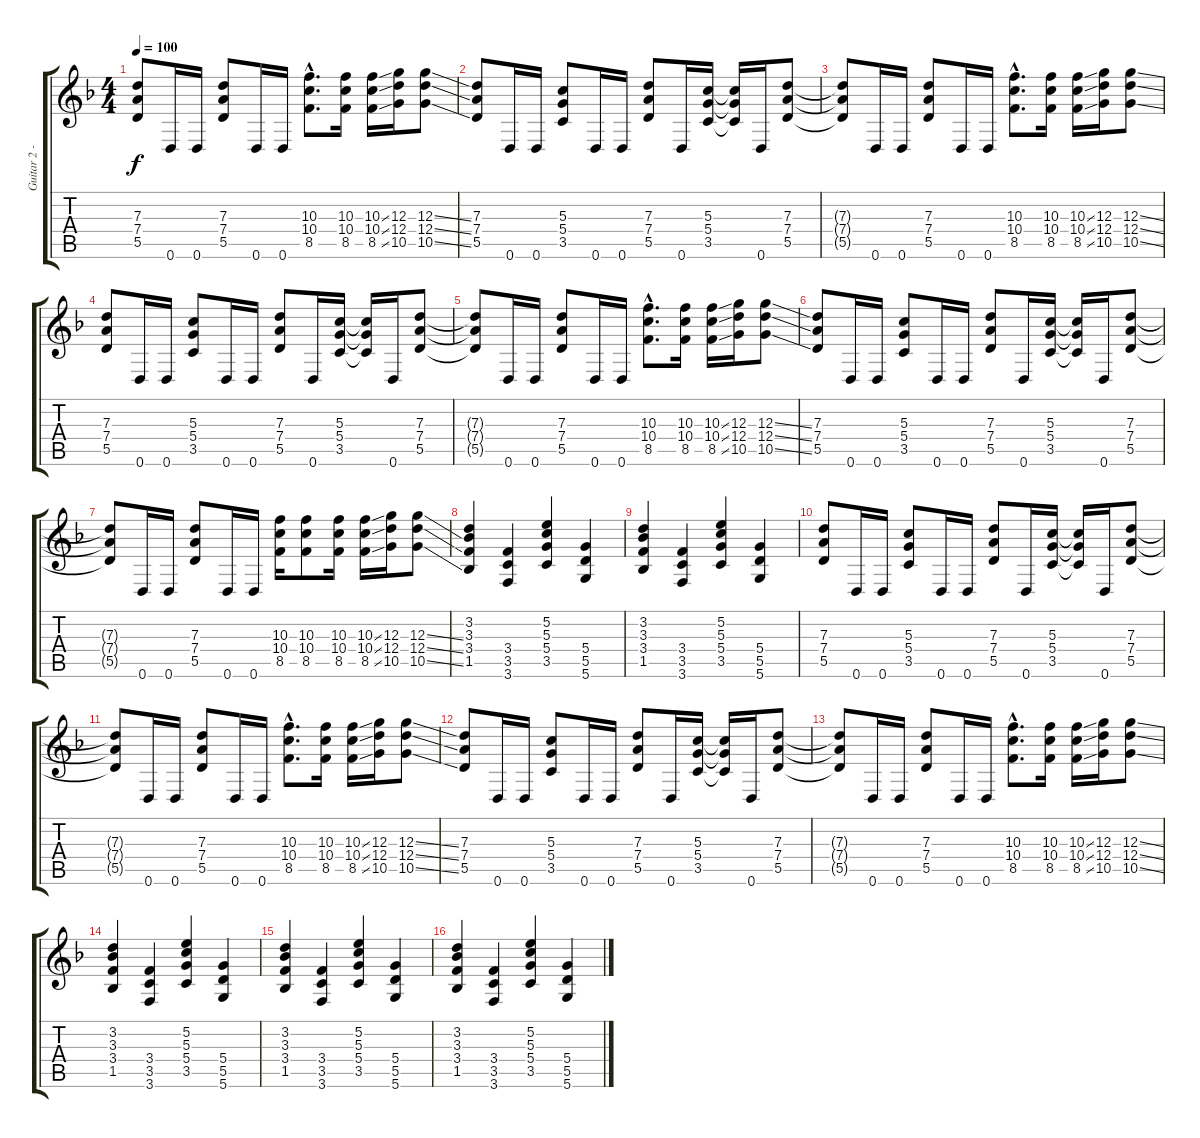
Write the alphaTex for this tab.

\track ("Guitar 2 - Chris Caffery" "Guitar 2 -") {instrument distortionguitar}
\staff {score tabs}
\tuning (E4 B3 G3 D3 A2 D2) {hide}
\ts (4 4)
\tempo 100
\clef g2
\ks f
(7.3{t} 7.4{t} 5.5{t}).8{dy f} 0.6.16 0.6.16 (7.3 7.4 5.5).8 0.6.16 0.6.16 (10.3{hac} 10.4{hac} 8.5{hac}).8{d} (10.3 10.4 8.5).16 (10.3{ss} 10.4{ss} 8.5{ss}).16 (12.3 12.4 10.5).16 (12.3{ss} 12.4{ss} 10.5{ss}).8 |
(7.3 7.4 5.5).8 0.6.16 0.6.16 (5.3 5.4 3.5).8 0.6.16 0.6.16 (7.3 7.4 5.5).8 0.6.16 (5.3 5.4 3.5).16 (5.3{t} 5.4{t} 3.5{t}).16 0.6.16 (7.3 7.4 5.5).8 |
(7.3{t} 7.4{t} 5.5{t}).8 0.6.16 0.6.16 (7.3 7.4 5.5).8 0.6.16 0.6.16 (10.3{hac} 10.4{hac} 8.5{hac}).8{d} (10.3 10.4 8.5).16 (10.3{ss} 10.4{ss} 8.5{ss}).16 (12.3 12.4 10.5).16 (12.3{ss} 12.4{ss} 10.5{ss}).8 |
(7.3 7.4 5.5).8 0.6.16 0.6.16 (5.3 5.4 3.5).8 0.6.16 0.6.16 (7.3 7.4 5.5).8 0.6.16 (5.3 5.4 3.5).16 (5.3{t} 5.4{t} 3.5{t}).16 0.6.16 (7.3 7.4 5.5).8 |
(7.3{t} 7.4{t} 5.5{t}).8 0.6.16 0.6.16 (7.3 7.4 5.5).8 0.6.16 0.6.16 (10.3{hac} 10.4{hac} 8.5{hac}).8{d} (10.3 10.4 8.5).16 (10.3{ss} 10.4{ss} 8.5{ss}).16 (12.3 12.4 10.5).16 (12.3{ss} 12.4{ss} 10.5{ss}).8 |
(7.3 7.4 5.5).8 0.6.16 0.6.16 (5.3 5.4 3.5).8 0.6.16 0.6.16 (7.3 7.4 5.5).8 0.6.16 (5.3 5.4 3.5).16 (5.3{t} 5.4{t} 3.5{t}).16 0.6.16 (7.3 7.4 5.5).8 |
(7.3{t} 7.4{t} 5.5{t}).8 0.6.16 0.6.16 (7.3 7.4 5.5).8 0.6.16 0.6.16 (10.3 10.4 8.5).16 (10.3 10.4 8.5).8 (10.3 10.4 8.5).16 (10.3{ss} 10.4{ss} 8.5{ss}).16 (12.3 12.4 10.5).16 (12.3{ss} 12.4{ss} 10.5{ss}).8 |
(3.2 3.3 3.4 1.5).4 (3.4 3.5 3.6).4 (5.2 5.3 5.4 3.5).4 (5.4 5.5 5.6).4 |
(3.2 3.3 3.4 1.5).4 (3.4 3.5 3.6).4 (5.2 5.3 5.4 3.5).4 (5.4 5.5 5.6).4 |
(7.3 7.4 5.5).8 0.6.16 0.6.16 (5.3 5.4 3.5).8 0.6.16 0.6.16 (7.3 7.4 5.5).8 0.6.16 (5.3 5.4 3.5).16 (5.3{t} 5.4{t} 3.5{t}).16 0.6.16 (7.3 7.4 5.5).8 |
(7.3{t} 7.4{t} 5.5{t}).8 0.6.16 0.6.16 (7.3 7.4 5.5).8 0.6.16 0.6.16 (10.3{hac} 10.4{hac} 8.5{hac}).8{d} (10.3 10.4 8.5).16 (10.3{ss} 10.4{ss} 8.5{ss}).16 (12.3 12.4 10.5).16 (12.3{ss} 12.4{ss} 10.5{ss}).8 |
(7.3 7.4 5.5).8 0.6.16 0.6.16 (5.3 5.4 3.5).8 0.6.16 0.6.16 (7.3 7.4 5.5).8 0.6.16 (5.3 5.4 3.5).16 (5.3{t} 5.4{t} 3.5{t}).16 0.6.16 (7.3 7.4 5.5).8 |
(7.3{t} 7.4{t} 5.5{t}).8 0.6.16 0.6.16 (7.3 7.4 5.5).8 0.6.16 0.6.16 (10.3{hac} 10.4{hac} 8.5{hac}).8{d} (10.3 10.4 8.5).16 (10.3{ss} 10.4{ss} 8.5{ss}).16 (12.3 12.4 10.5).16 (12.3{ss} 12.4{ss} 10.5{ss}).8 |
(3.2 3.3 3.4 1.5).4 (3.4 3.5 3.6).4 (5.2 5.3 5.4 3.5).4 (5.4 5.5 5.6).4 |
(3.2 3.3 3.4 1.5).4 (3.4 3.5 3.6).4 (5.2 5.3 5.4 3.5).4 (5.4 5.5 5.6).4 |
(3.2 3.3 3.4 1.5).4 (3.4 3.5 3.6).4 (5.2 5.3 5.4 3.5).4 (5.4 5.5 5.6).4
